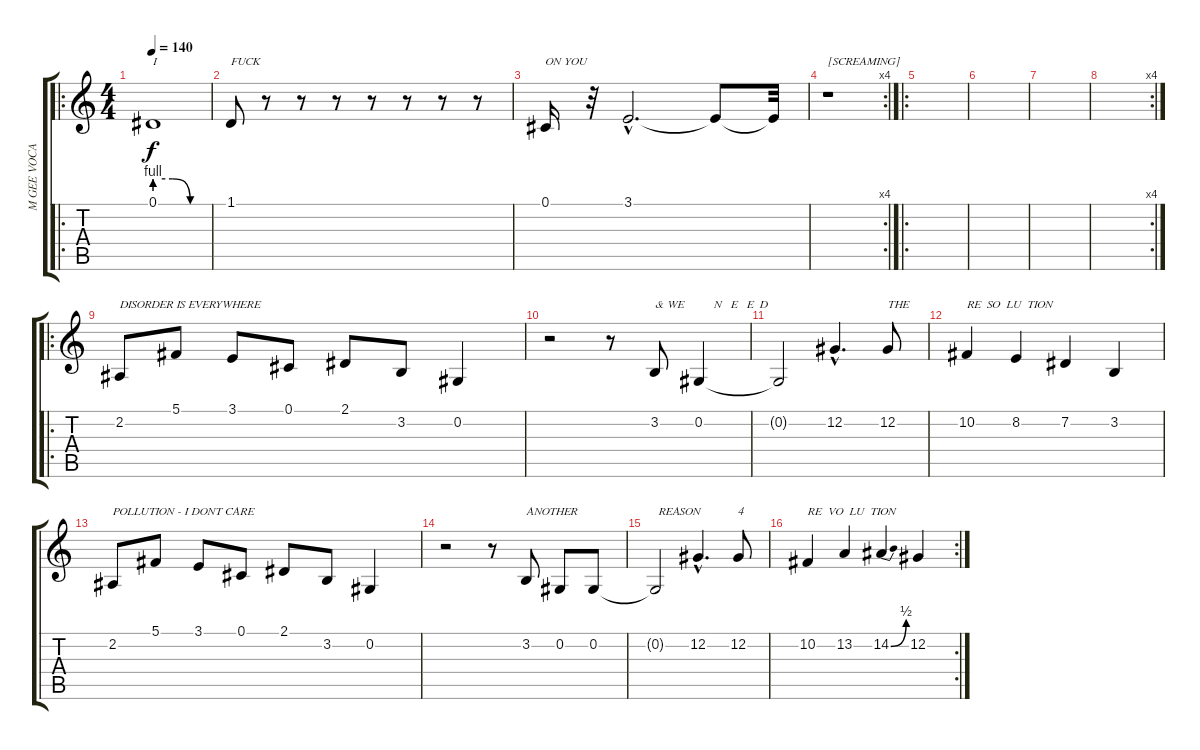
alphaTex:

\track ("M GEE VOCAL" "M GEE VOCA") {instrument lead6voice}
\staff {score tabs}
\tuning (Db4 Ab3 E3 B2 Gb2 B1) {hide}
\ro
\ts (4 4)
\tempo 140
\clef g2
\ks c
0.1{be (custom 0 4 20 4 40 0 60 0)}.1{txt "I" dy f} |
1.1.8{txt "FUCK"} r.8 r.8 r.8 r.8 r.8 r.8 r.8 |
0.1.16{txt "ON YOU"} r.32 3.1{hac}.2{d} 3.1{t}.8 3.1{t}.32 |
\rc 4
r.1{txt "[SCREAMING]"} |
\ro
|
|
|
\rc 4
|
\ro
2.2.8{txt "DISORDER IS EVERYWHERE"} 5.1.8 3.1.8 0.1.8 2.1.8 3.2.8 0.2.4 |
r.2 r.8 3.2.8{txt "& WE"} 0.2.4{txt "     N   E   E  D"} |
0.2{t}.2 12.2{hac}.4{d} 12.2.8{txt "THE"} |
10.2.4{txt "RE  SO  LU  TION"} 8.2.4 7.2.4 3.2.4 |
2.2.8{txt "POLLUTION - I DONT CARE"} 5.1.8 3.1.8 0.1.8 2.1.8 3.2.8 0.2.4 |
r.2 r.8 3.2.8{txt "ANOTHER"} 0.2.8 0.2.8 |
0.2{t}.2{txt " REASON "} 12.2{hac}.4{d} 12.2.8{txt "4"} |
\rc 2
10.2.4{txt "RE  VO  LU  TION"} 13.2.4 14.2{be (bend 0 0 60 2)}.4 12.2.4
